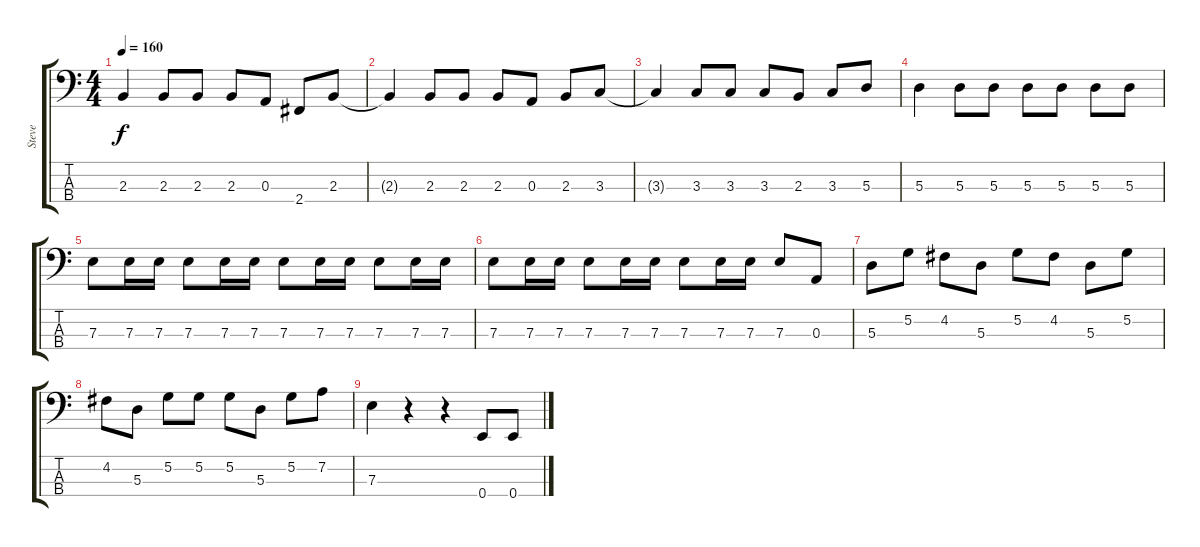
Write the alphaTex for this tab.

\track ("Steve" "Steve") {instrument electricbassfinger}
\staff {score tabs}
\tuning (G2 D2 A1 E1) {hide}
\ts (4 4)
\tempo 160
\clef f4
\ks c
2.3{t}.4{dy f} 2.3.8 2.3.8 2.3.8 0.3.8 2.4.8 2.3.8 |
2.3{t}.4 2.3.8 2.3.8 2.3.8 0.3.8 2.3.8 3.3.8 |
3.3{t}.4 3.3.8 3.3.8 3.3.8 2.3.8 3.3.8 5.3.8 |
5.3.4 5.3.8 5.3.8 5.3.8 5.3.8 5.3.8 5.3.8 |
7.3.8 7.3.16 7.3.16 7.3.8 7.3.16 7.3.16 7.3.8 7.3.16 7.3.16 7.3.8 7.3.16 7.3.16 |
7.3.8 7.3.16 7.3.16 7.3.8 7.3.16 7.3.16 7.3.8 7.3.16 7.3.16 7.3.8 0.3.8 |
5.3.8 5.2.8 4.2.8 5.3.8 5.2.8 4.2.8 5.3.8 5.2.8 |
4.2.8 5.3.8 5.2.8 5.2.8 5.2.8 5.3.8 5.2.8 7.2.8 |
7.3.4 r.4 r.4 0.4.8 0.4.8
